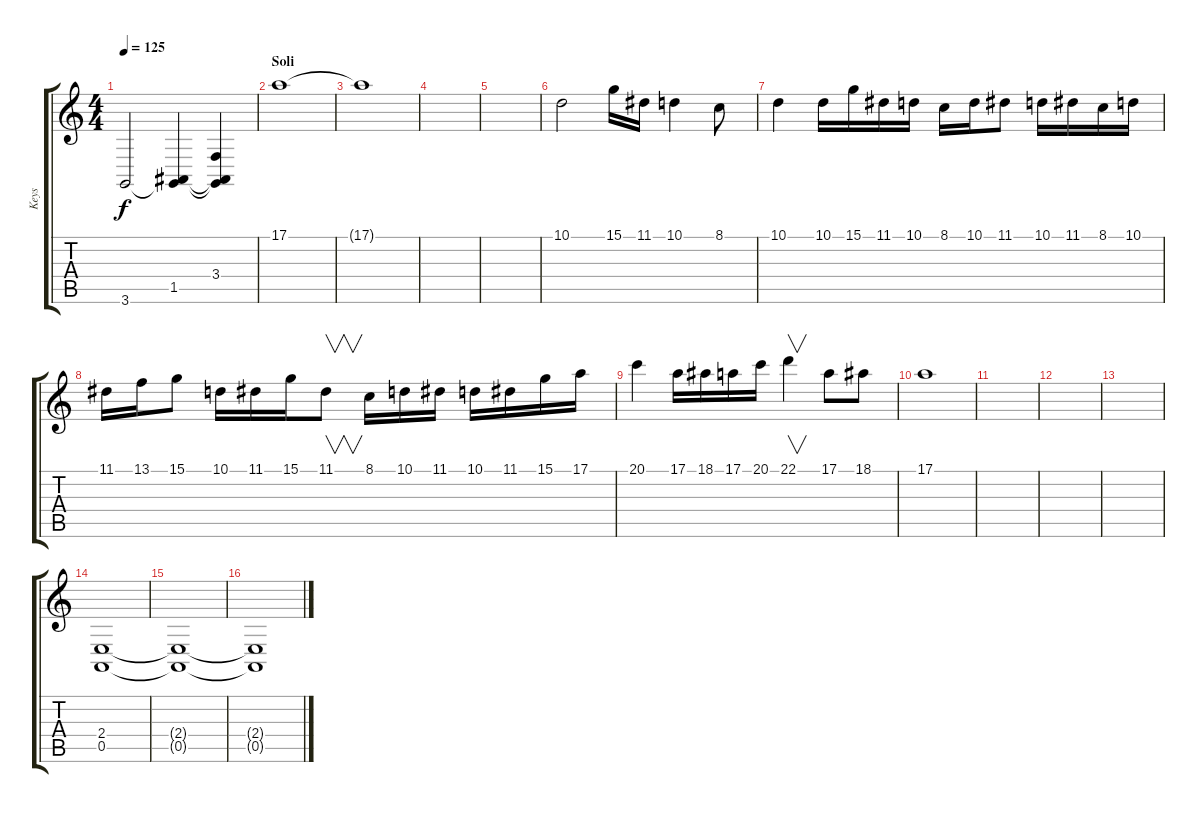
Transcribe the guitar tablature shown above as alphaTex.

\track ("Keys" "Keys") {instrument stringensemble1}
\staff {score tabs}
\tuning (E4 B3 G3 D3 A2 E2) {hide}
\ts (4 4)
\tempo 125
\clef g2
\ks c
3.6.2{dy f} (1.5 3.6{t}).4 (3.4 1.5{t} 3.6{t}).4 |
\section ("" "Soli")
17.1.1 |
17.1{t}.1{volume 2} |
|
|
10.1.2{volume 10 instrument synthstrings1} 15.1.16 11.1.16 10.1.4 8.1.8 |
10.1.4 10.1.16 15.1.16 11.1.16 10.1.16 8.1.16 10.1.16 11.1.8 10.1.16 11.1.16 8.1.16 10.1.16 |
11.1.16 13.1.16 15.1.8 10.1.16 11.1.16 15.1.16 11.1.8{v} 8.1.16 10.1.16 11.1.16 10.1.16 11.1.16 15.1.16 17.1.16 |
20.1.4 17.1.16 18.1.16 17.1.16 20.1.16 22.1.4{v} 17.1.8 18.1.8 |
17.1.1 |
|
|
|
(2.4 0.5).1{instrument stringensemble1} |
(2.4{t} 0.5{t}).1 |
(2.4{t} 0.5{t}).1
